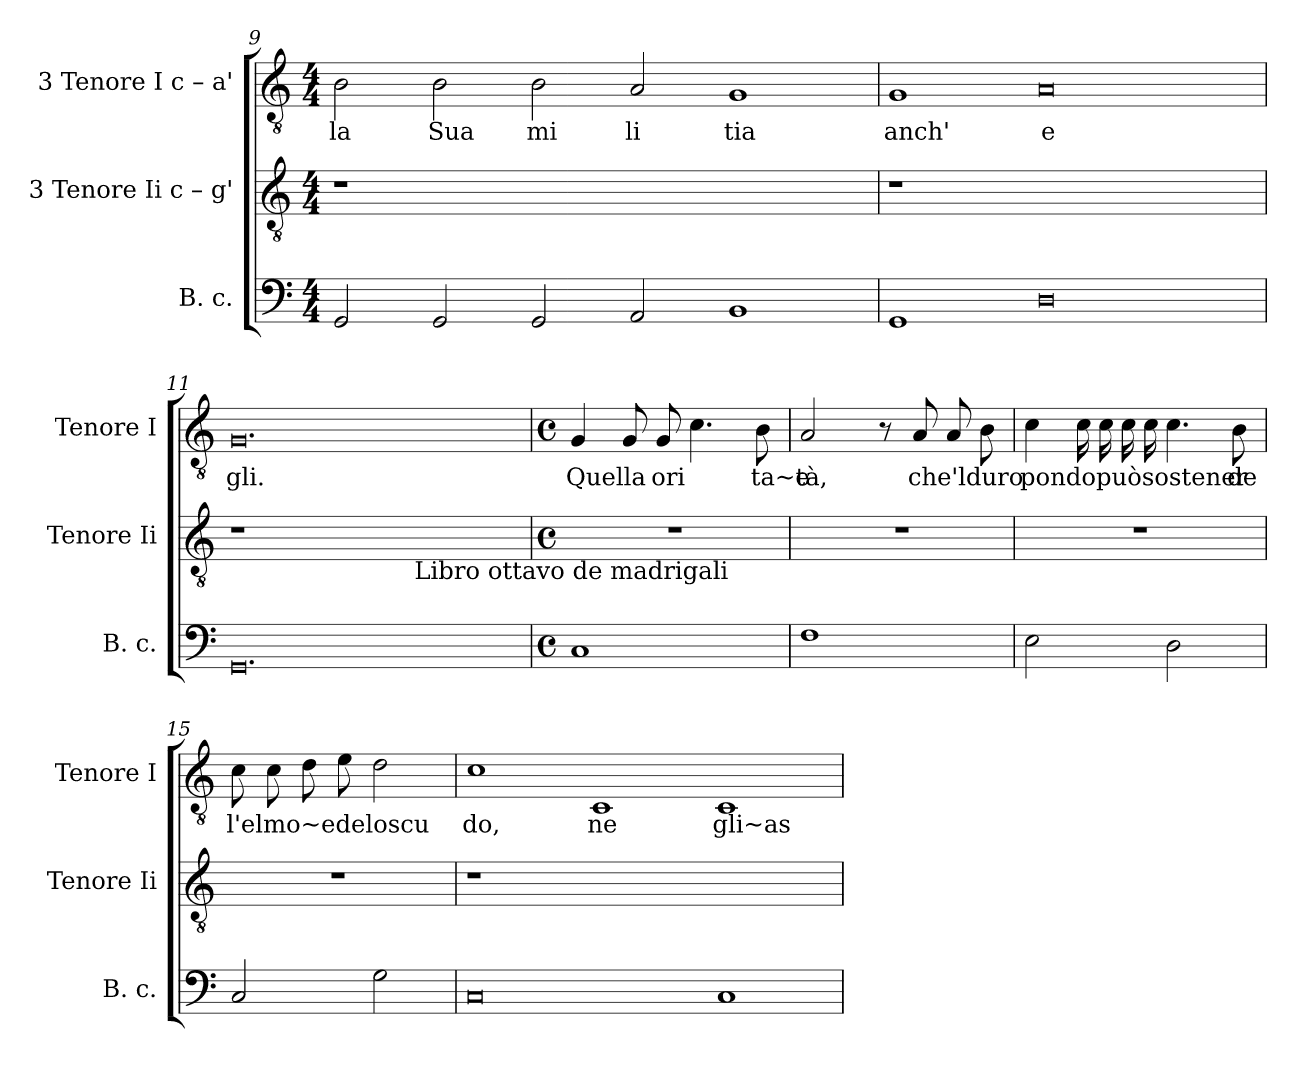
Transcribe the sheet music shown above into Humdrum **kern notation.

**kern	**kern	**kern	**text
*part3	*part2	*part1	*part1
*staff3	*staff2	*staff1	*staff1
*I"B. c.	*I"3 Tenore Ii c – g'	*I"3 Tenore I c – a'	*
*I'B. c.	*I'Tenore Ii	*I'Tenore I	*
*clefF4	*clefGv2	*clefGv2	*
*k[]	*k[]	*k[]	*
*C:	*C:	*C:	*
*M4/4	*M4/4	*M4/4	*
=9	=9	=9	=9
!	!	!	!LO:LY:b
2GG/	1r	2B\	la
!	!	!	!LO:LY:b
2GG/	.	2B\	Sua
!	!	!	!LO:LY:b
2GG/	0ryy	2B\	mi
!	!	!	!LO:LY:b
2AA/	.	2A/	li
!	!	!	!LO:LY:b
1BB	.	1G	tia
!!LO:LB:g=z
=10	=10	=10	=10
!	!	!	!LO:LY:b
1GG	1r	1G	anch'
!	!	!	!LO:LY:b
0D	0ryy	0A	e
=11	=11	=11	=11
!	!	!	!LO:LY:b
0.GG	1r	0.G	gli.
.	0ryy	.	.
=12	=12	=12	=12
*M4/4	*M4/4	*M4/4	*
*met(c)	*met(c)	*met(c)	*
!	!LO:TX:b:cj:t=Libro ottavo de madrigali	!	!
!	!	!	!LO:LY:b
1C	1r	4G/	Quella
.	.	8G/	.
!	!	!	!LO:LY:b
.	.	8G/	ori
.	.	4.c\	.
!	!	!	!LO:LY:b
.	.	8B\	ta~e
=13	=13	=13	=13
!	!	!	!LO:LY:b
1F	1r	2A/	tà,
.	.	8r	.
!	!	!	!LO:LY:b
.	.	8A/	che'lduro
.	.	8A/	.
.	.	8B\	.
=14	=14	=14	=14
!	!	!	!LO:LY:b
2E\	1r	4c\	pondopuòsostener
.	.	16c\	.
.	.	16c\	.
.	.	16c\	.
.	.	16c\	.
2D\	.	4.c\	.
!	!	!	!LO:LY:b
.	.	8B\	de
=15	=15	=15	=15
!	!	!	!LO:LY:b
2C/	1r	8c\	l'elmo~edeloscu
.	.	8c\	.
.	.	8d\	.
.	.	8e\	.
2G\	.	2d\	.
!!LO:LB:g=z
=16	=16	=16	=16
!	!	!	!LO:LY:b
0C	1r	1c	do,
!	!	!	!LO:LY:b
.	0ryy	1C	ne
!	!	!	!LO:LY:b
1C	.	1C	gli~as-
=	=	=	=
*-	*-	*-	*-
